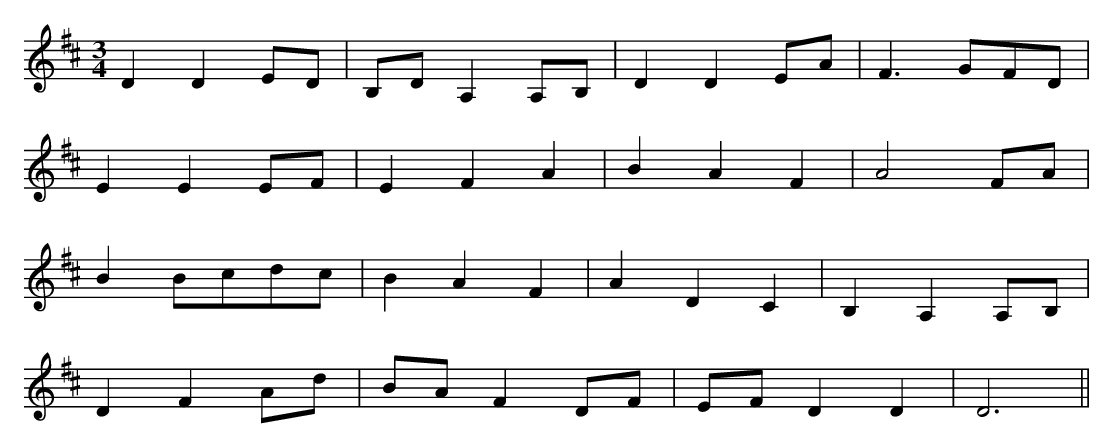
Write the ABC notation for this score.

X:1
M:3/4
K:D
D2D2ED|B,DA,2A,B,|D2D2EA|F2>G2FD|
E2E2EF|E2F2A2|B2A2F2|A4FA|
B2Bcdc|B2A2F2|A2D2C2|B,2A,2A,B,|
D2F2Ad|BAF2DF|EFD2D2|D6||
